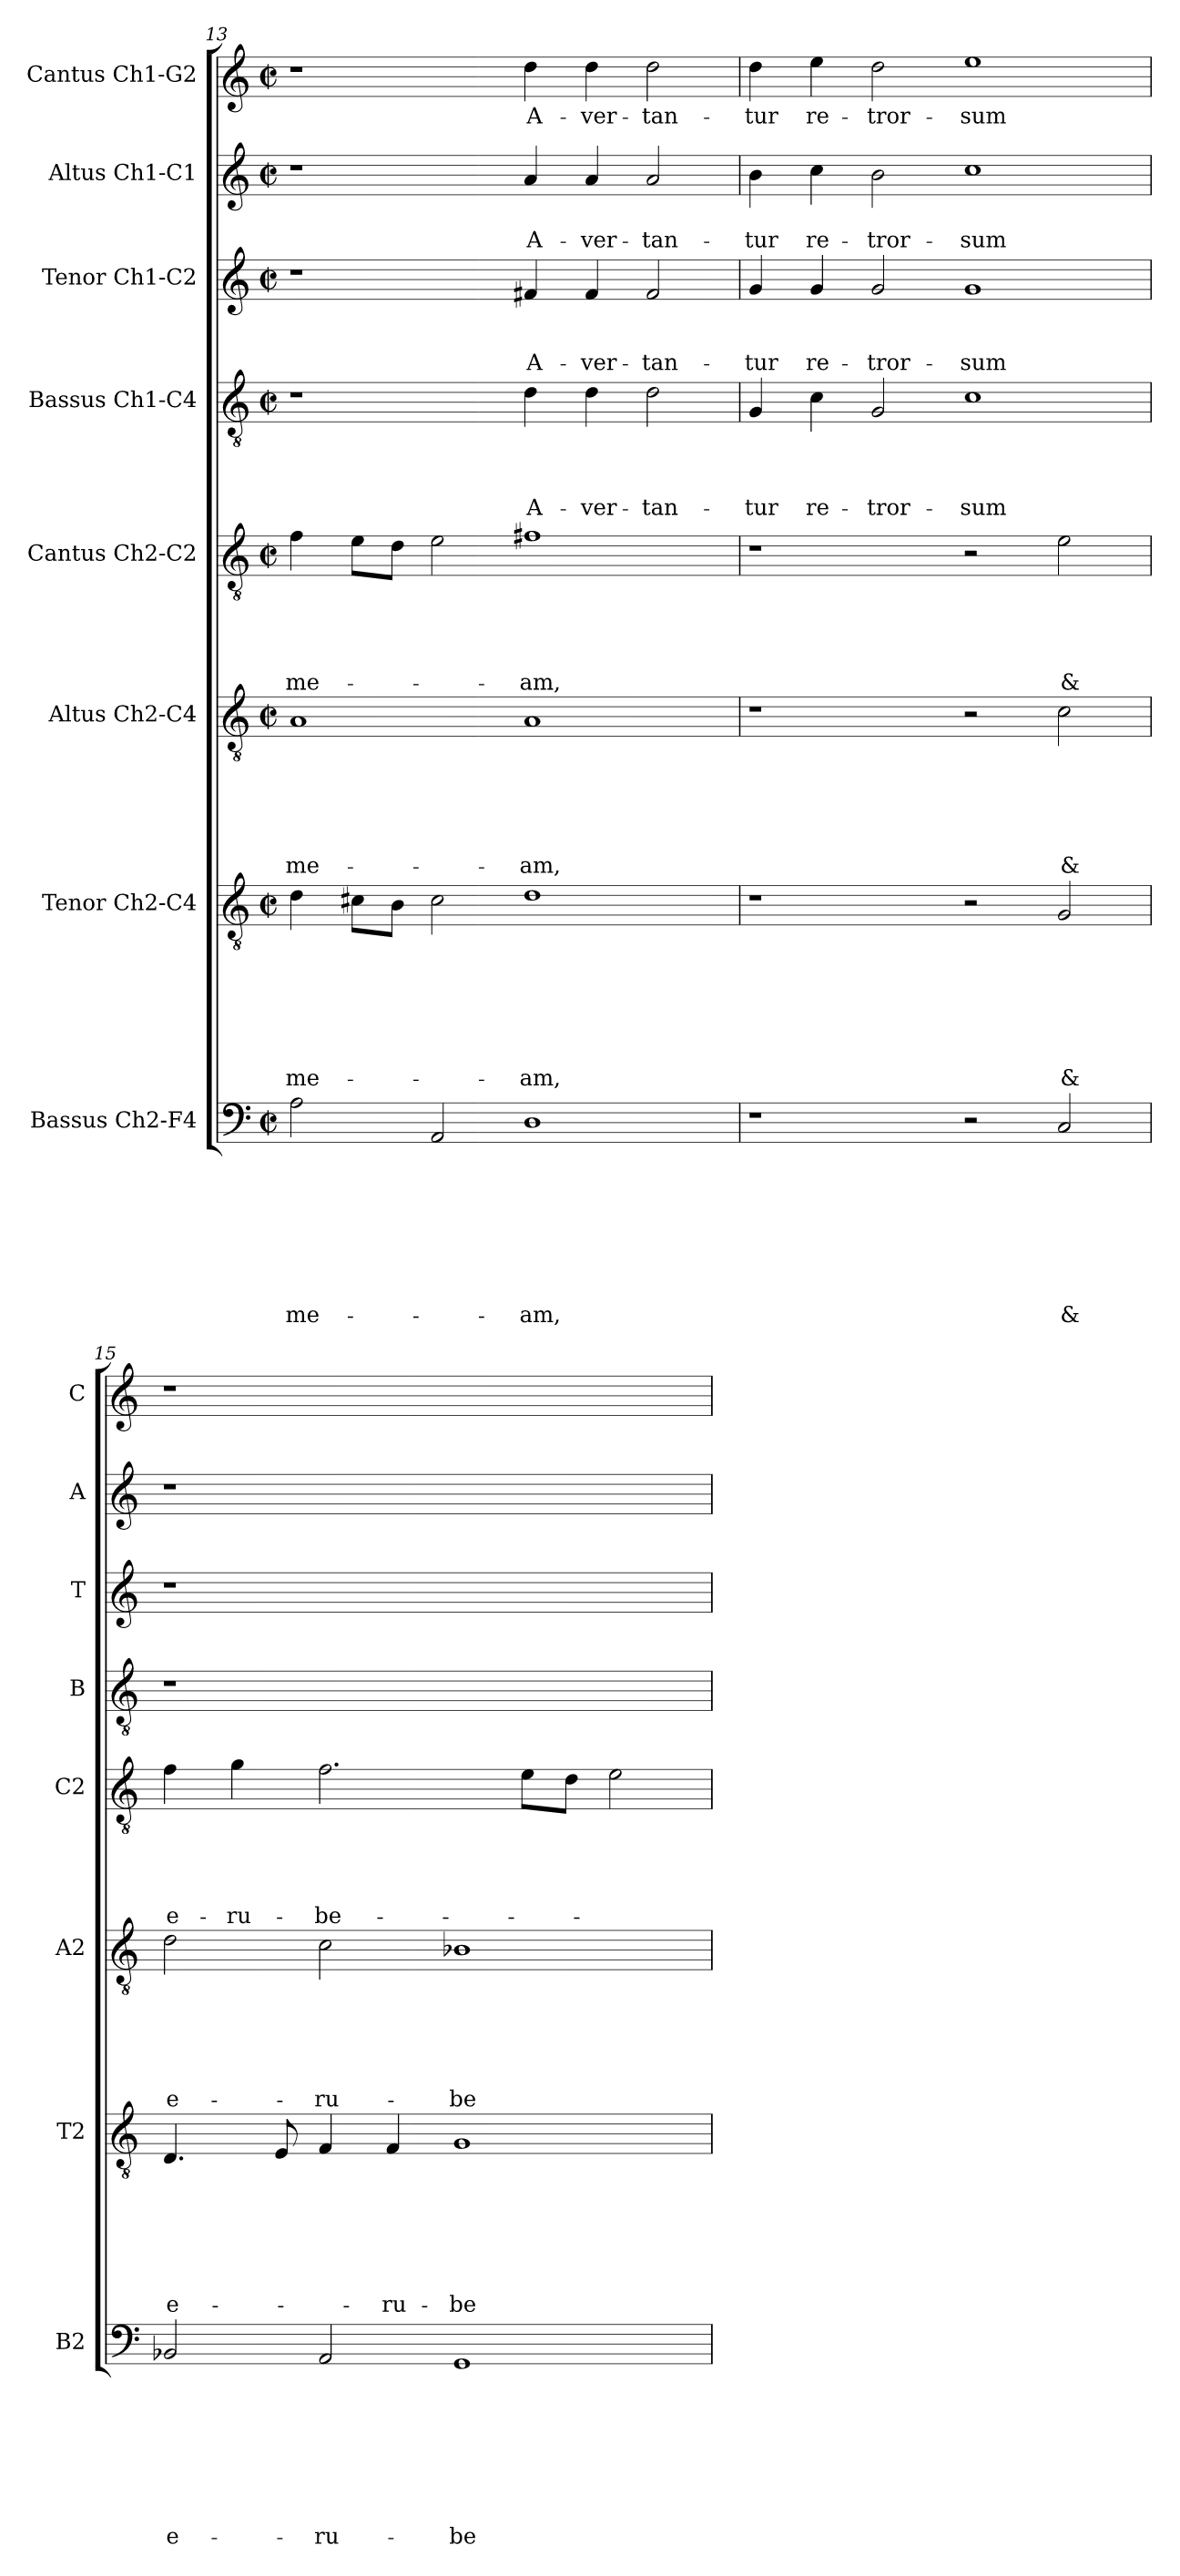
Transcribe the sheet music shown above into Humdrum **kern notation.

**kern	**text	**text	**text	**text	**text	**text	**text	**text	**kern	**text	**text	**text	**text	**text	**text	**text	**kern	**text	**text	**text	**text	**text	**text	**kern	**text	**text	**text	**text	**text	**kern	**text	**text	**text	**text	**kern	**text	**text	**text	**kern	**text	**text	**kern	**text
*part8	*part8	*part8	*part8	*part8	*part8	*part8	*part8	*part8	*part7	*part7	*part7	*part7	*part7	*part7	*part7	*part7	*part6	*part6	*part6	*part6	*part6	*part6	*part6	*part5	*part5	*part5	*part5	*part5	*part5	*part4	*part4	*part4	*part4	*part4	*part3	*part3	*part3	*part3	*part2	*part2	*part2	*part1	*part1
*staff8	*staff8	*staff8	*staff8	*staff8	*staff8	*staff8	*staff8	*staff8	*staff7	*staff7	*staff7	*staff7	*staff7	*staff7	*staff7	*staff7	*staff6	*staff6	*staff6	*staff6	*staff6	*staff6	*staff6	*staff5	*staff5	*staff5	*staff5	*staff5	*staff5	*staff4	*staff4	*staff4	*staff4	*staff4	*staff3	*staff3	*staff3	*staff3	*staff2	*staff2	*staff2	*staff1	*staff1
*I"Bassus Ch2-F4	*	*	*	*	*	*	*	*	*I"Tenor Ch2-C4	*	*	*	*	*	*	*	*I"Altus Ch2-C4	*	*	*	*	*	*	*I"Cantus Ch2-C2	*	*	*	*	*	*I"Bassus Ch1-C4	*	*	*	*	*I"Tenor Ch1-C2	*	*	*	*I"Altus Ch1-C1	*	*	*I"Cantus Ch1-G2	*
*I'B2	*	*	*	*	*	*	*	*	*I'T2	*	*	*	*	*	*	*	*I'A2	*	*	*	*	*	*	*I'C2	*	*	*	*	*	*I'B	*	*	*	*	*I'T	*	*	*	*I'A	*	*	*I'C	*
!!LO:LB:g=z
*clefF4	*	*	*	*	*	*	*	*	*clefGv2	*	*	*	*	*	*	*	*clefGv2	*	*	*	*	*	*	*clefGv2	*	*	*	*	*	*clefGv2	*	*	*	*	*clefG2	*	*	*	*clefG2	*	*	*clefG2	*
*k[]	*	*	*	*	*	*	*	*	*k[]	*	*	*	*	*	*	*	*k[]	*	*	*	*	*	*	*k[]	*	*	*	*	*	*k[]	*	*	*	*	*k[]	*	*	*	*k[]	*	*	*k[]	*
*C:	*	*	*	*	*	*	*	*	*C:	*	*	*	*	*	*	*	*C:	*	*	*	*	*	*	*C:	*	*	*	*	*	*C:	*	*	*	*	*C:	*	*	*	*C:	*	*	*C:	*
*M2/2	*	*	*	*	*	*	*	*	*M2/2	*	*	*	*	*	*	*	*M2/2	*	*	*	*	*	*	*M2/2	*	*	*	*	*	*M2/2	*	*	*	*	*M2/2	*	*	*	*M2/2	*	*	*M2/2	*
*met(c|)	*	*	*	*	*	*	*	*	*met(c|)	*	*	*	*	*	*	*	*met(c|)	*	*	*	*	*	*	*met(c|)	*	*	*	*	*	*met(c|)	*	*	*	*	*met(c|)	*	*	*	*met(c|)	*	*	*met(c|)	*
=13	=13	=13	=13	=13	=13	=13	=13	=13	=13	=13	=13	=13	=13	=13	=13	=13	=13	=13	=13	=13	=13	=13	=13	=13	=13	=13	=13	=13	=13	=13	=13	=13	=13	=13	=13	=13	=13	=13	=13	=13	=13	=13	=13
!	!	!	!	!	!	!	!	!LO:LY:b	!	!	!	!	!	!	!	!LO:LY:b	!	!	!	!	!	!	!LO:LY:b	!	!	!	!	!	!LO:LY:b	!	!	!	!	!	!	!	!	!	!	!	!	!	!
2A\	.	.	.	.	.	.	.	me-	4d\	.	.	.	.	.	.	me-	1A	.	.	.	.	.	me-	4f\	.	.	.	.	me-	1r	.	.	.	.	1r	.	.	.	1r	.	.	1r	.
.	.	.	.	.	.	.	.	.	8c#X\L	.	.	.	.	.	.	.	.	.	.	.	.	.	.	8e\L	.	.	.	.	.	.	.	.	.	.	.	.	.	.	.	.	.	.	.
.	.	.	.	.	.	.	.	.	8B\J	.	.	.	.	.	.	.	.	.	.	.	.	.	.	8d\J	.	.	.	.	.	.	.	.	.	.	.	.	.	.	.	.	.	.	.
2AA/	.	.	.	.	.	.	.	.	2c#\	.	.	.	.	.	.	.	.	.	.	.	.	.	.	2e\	.	.	.	.	.	.	.	.	.	.	.	.	.	.	.	.	.	.	.
!	!	!	!	!	!	!	!	!LO:LY:b	!	!	!	!	!	!	!	!LO:LY:b	!	!	!	!	!	!	!LO:LY:b	!	!	!	!	!	!LO:LY:b	!	!	!	!	!LO:LY:b	!	!	!	!LO:LY:b	!	!	!LO:LY:b	!	!LO:LY:b
1D	.	.	.	.	.	.	.	-am,	1d	.	.	.	.	.	.	-am,	1A	.	.	.	.	.	-am,	1f#X	.	.	.	.	-am,	4d\	.	.	.	A-	4f#X/	.	.	A-	4a/	.	A-	4dd\	A-
!	!	!	!	!	!	!	!	!	!	!	!	!	!	!	!	!	!	!	!	!	!	!	!	!	!	!	!	!	!	!	!	!	!	!LO:LY:b	!	!	!	!LO:LY:b	!	!	!LO:LY:b	!	!LO:LY:b
.	.	.	.	.	.	.	.	.	.	.	.	.	.	.	.	.	.	.	.	.	.	.	.	.	.	.	.	.	.	4d\	.	.	.	-ver-	4f#/	.	.	-ver-	4a/	.	-ver-	4dd\	-ver-
!	!	!	!	!	!	!	!	!	!	!	!	!	!	!	!	!	!	!	!	!	!	!	!	!	!	!	!	!	!	!	!	!	!	!LO:LY:b	!	!	!	!LO:LY:b	!	!	!LO:LY:b	!	!LO:LY:b
.	.	.	.	.	.	.	.	.	.	.	.	.	.	.	.	.	.	.	.	.	.	.	.	.	.	.	.	.	.	2d\	.	.	.	-tan-	2f#/	.	.	-tan-	2a/	.	-tan-	2dd\	-tan-
=14	=14	=14	=14	=14	=14	=14	=14	=14	=14	=14	=14	=14	=14	=14	=14	=14	=14	=14	=14	=14	=14	=14	=14	=14	=14	=14	=14	=14	=14	=14	=14	=14	=14	=14	=14	=14	=14	=14	=14	=14	=14	=14	=14
!	!	!	!	!	!	!	!	!	!	!	!	!	!	!	!	!	!	!	!	!	!	!	!	!	!	!	!	!	!	!	!	!	!	!LO:LY:b	!	!	!	!LO:LY:b	!	!	!LO:LY:b	!	!LO:LY:b
1r	.	.	.	.	.	.	.	.	1r	.	.	.	.	.	.	.	1r	.	.	.	.	.	.	1r	.	.	.	.	.	4G/	.	.	.	-tur	4g/	.	.	-tur	4b\	.	-tur	4dd\	-tur
!	!	!	!	!	!	!	!	!	!	!	!	!	!	!	!	!	!	!	!	!	!	!	!	!	!	!	!	!	!	!	!	!	!	!LO:LY:b	!	!	!	!LO:LY:b	!	!	!LO:LY:b	!	!LO:LY:b
.	.	.	.	.	.	.	.	.	.	.	.	.	.	.	.	.	.	.	.	.	.	.	.	.	.	.	.	.	.	4c\	.	.	.	re-	4g/	.	.	re-	4cc\	.	re-	4ee\	re-
!	!	!	!	!	!	!	!	!	!	!	!	!	!	!	!	!	!	!	!	!	!	!	!	!	!	!	!	!	!	!	!	!	!	!LO:LY:b	!	!	!	!LO:LY:b	!	!	!LO:LY:b	!	!LO:LY:b
.	.	.	.	.	.	.	.	.	.	.	.	.	.	.	.	.	.	.	.	.	.	.	.	.	.	.	.	.	.	2G/	.	.	.	-tror-	2g/	.	.	-tror-	2b\	.	-tror-	2dd\	-tror-
!	!	!	!	!	!	!	!	!	!	!	!	!	!	!	!	!	!	!	!	!	!	!	!	!	!	!	!	!	!	!	!	!	!	!LO:LY:b	!	!	!	!LO:LY:b	!	!	!LO:LY:b	!	!LO:LY:b
2r	.	.	.	.	.	.	.	.	2r	.	.	.	.	.	.	.	2r	.	.	.	.	.	.	2r	.	.	.	.	.	1c	.	.	.	-sum	1g	.	.	-sum	1cc	.	-sum	1ee	-sum
!	!	!	!	!	!	!	!	!LO:LY:b	!	!	!	!	!	!	!	!LO:LY:b	!	!	!	!	!	!	!LO:LY:b	!	!	!	!	!	!LO:LY:b	!	!	!	!	!	!	!	!	!	!	!	!	!	!
2C/	.	.	.	.	.	.	.	&	2G/	.	.	.	.	.	.	&	2c\	.	.	.	.	.	&	2e\	.	.	.	.	&	.	.	.	.	.	.	.	.	.	.	.	.	.	.
=15	=15	=15	=15	=15	=15	=15	=15	=15	=15	=15	=15	=15	=15	=15	=15	=15	=15	=15	=15	=15	=15	=15	=15	=15	=15	=15	=15	=15	=15	=15	=15	=15	=15	=15	=15	=15	=15	=15	=15	=15	=15	=15	=15
!	!	!	!	!	!	!	!	!LO:LY:b	!	!	!	!	!	!	!	!LO:LY:b	!	!	!	!	!	!	!LO:LY:b	!	!	!	!	!	!LO:LY:b	!	!	!	!	!	!	!	!	!	!	!	!	!	!
2BB-X/	.	.	.	.	.	.	.	e-	4.D/	.	.	.	.	.	.	e-	2d\	.	.	.	.	.	e-	4f\	.	.	.	.	e-	1r	.	.	.	.	1r	.	.	.	1r	.	.	1r	.
!	!	!	!	!	!	!	!	!	!	!	!	!	!	!	!	!	!	!	!	!	!	!	!	!	!	!	!	!	!LO:LY:b	!	!	!	!	!	!	!	!	!	!	!	!	!	!
.	.	.	.	.	.	.	.	.	.	.	.	.	.	.	.	.	.	.	.	.	.	.	.	4g\	.	.	.	.	-ru-	.	.	.	.	.	.	.	.	.	.	.	.	.	.
.	.	.	.	.	.	.	.	.	8E/	.	.	.	.	.	.	.	.	.	.	.	.	.	.	.	.	.	.	.	.	.	.	.	.	.	.	.	.	.	.	.	.	.	.
!	!	!	!	!	!	!	!	!LO:LY:b	!	!	!	!	!	!	!	!	!	!	!	!	!	!	!LO:LY:b	!	!	!	!	!	!LO:LY:b	!	!	!	!	!	!	!	!	!	!	!	!	!	!
2AA/	.	.	.	.	.	.	.	-ru-	4F/	.	.	.	.	.	.	.	2c\	.	.	.	.	.	-ru-	2.f\	.	.	.	.	-be-	.	.	.	.	.	.	.	.	.	.	.	.	.	.
!	!	!	!	!	!	!	!	!	!	!	!	!	!	!	!	!LO:LY:b	!	!	!	!	!	!	!	!	!	!	!	!	!	!	!	!	!	!	!	!	!	!	!	!	!	!	!
.	.	.	.	.	.	.	.	.	4F/	.	.	.	.	.	.	-ru-	.	.	.	.	.	.	.	.	.	.	.	.	.	.	.	.	.	.	.	.	.	.	.	.	.	.	.
!	!	!	!	!	!	!	!	!LO:LY:b	!	!	!	!	!	!	!	!LO:LY:b	!	!	!	!	!	!	!LO:LY:b	!	!	!	!	!	!	!	!	!	!	!	!	!	!	!	!	!	!	!	!
1GG	.	.	.	.	.	.	.	-be-	1G	.	.	.	.	.	.	-be-	1B-X	.	.	.	.	.	-be-	.	.	.	.	.	.	1ryy	.	.	.	.	1ryy	.	.	.	1ryy	.	.	1ryy	.
.	.	.	.	.	.	.	.	.	.	.	.	.	.	.	.	.	.	.	.	.	.	.	.	8e\L	.	.	.	.	.	.	.	.	.	.	.	.	.	.	.	.	.	.	.
.	.	.	.	.	.	.	.	.	.	.	.	.	.	.	.	.	.	.	.	.	.	.	.	8d\J	.	.	.	.	.	.	.	.	.	.	.	.	.	.	.	.	.	.	.
.	.	.	.	.	.	.	.	.	.	.	.	.	.	.	.	.	.	.	.	.	.	.	.	2e\	.	.	.	.	.	.	.	.	.	.	.	.	.	.	.	.	.	.	.
=	=	=	=	=	=	=	=	=	=	=	=	=	=	=	=	=	=	=	=	=	=	=	=	=	=	=	=	=	=	=	=	=	=	=	=	=	=	=	=	=	=	=	=
*-	*-	*-	*-	*-	*-	*-	*-	*-	*-	*-	*-	*-	*-	*-	*-	*-	*-	*-	*-	*-	*-	*-	*-	*-	*-	*-	*-	*-	*-	*-	*-	*-	*-	*-	*-	*-	*-	*-	*-	*-	*-	*-	*-
